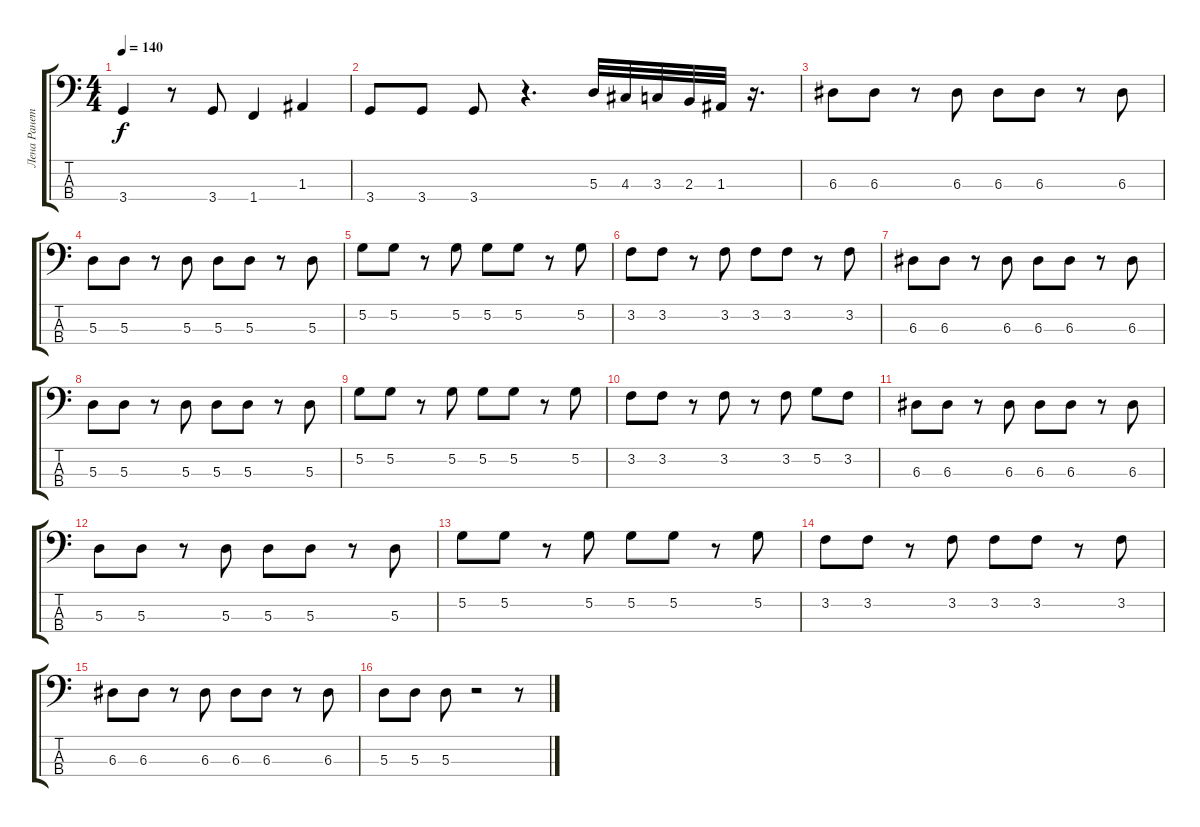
\track ("Лена Ранетка" "Лена Ранет") {instrument electricbassfinger}
\staff {score tabs}
\tuning (G2 D2 A1 E1) {hide}
\ts (4 4)
\tempo 140
\clef f4
\ks c
3.4.4{dy f} r.8 3.4.8 1.4.4 1.3.4 |
3.4.8 3.4.8 3.4.8 r.4{d} 5.3.32 4.3.32 3.3.32 2.3.32 1.3.32 r.16{d} |
6.3.8 6.3.8 r.8 6.3.8 6.3.8 6.3.8 r.8 6.3.8 |
5.3.8 5.3.8 r.8 5.3.8 5.3.8 5.3.8 r.8 5.3.8 |
5.2.8 5.2.8 r.8 5.2.8 5.2.8 5.2.8 r.8 5.2.8 |
3.2.8 3.2.8 r.8 3.2.8 3.2.8 3.2.8 r.8 3.2.8 |
6.3.8 6.3.8 r.8 6.3.8 6.3.8 6.3.8 r.8 6.3.8 |
5.3.8 5.3.8 r.8 5.3.8 5.3.8 5.3.8 r.8 5.3.8 |
5.2.8 5.2.8 r.8 5.2.8 5.2.8 5.2.8 r.8 5.2.8 |
3.2.8 3.2.8 r.8 3.2.8 r.8 3.2.8 5.2.8 3.2.8 |
6.3.8 6.3.8 r.8 6.3.8 6.3.8 6.3.8 r.8 6.3.8 |
5.3.8 5.3.8 r.8 5.3.8 5.3.8 5.3.8 r.8 5.3.8 |
5.2.8 5.2.8 r.8 5.2.8 5.2.8 5.2.8 r.8 5.2.8 |
3.2.8 3.2.8 r.8 3.2.8 3.2.8 3.2.8 r.8 3.2.8 |
6.3.8 6.3.8 r.8 6.3.8 6.3.8 6.3.8 r.8 6.3.8 |
5.3.8 5.3.8 5.3.8 r.2 r.8
